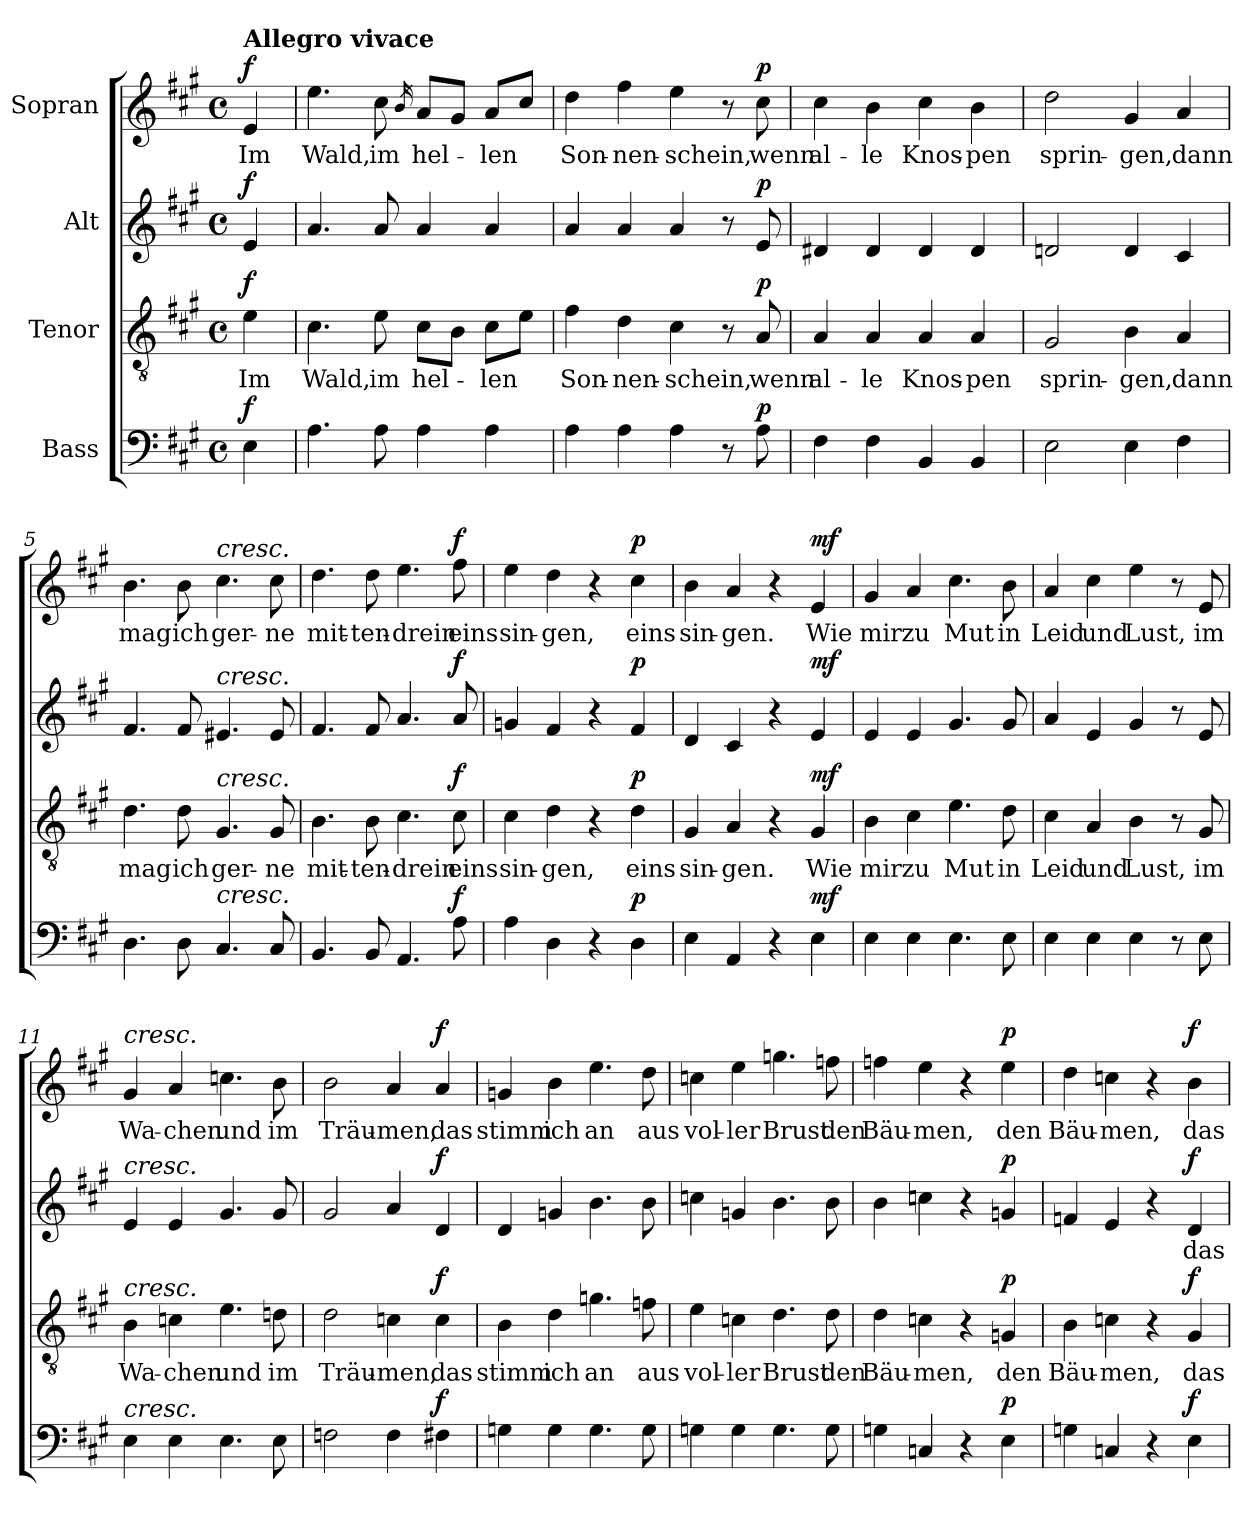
**kern	**dynam	**kern	**text	**dynam	**kern	**text	**dynam	**kern	**text	**dynam
*part4	*part4	*part3	*part3	*part3	*part2	*part2	*part2	*part1	*part1	*part1
*staff4	*staff4	*staff3	*staff3	*staff3	*staff2	*staff2	*staff2	*staff1	*staff1	*staff1
*I"Bass	*	*I"Tenor	*	*	*I"Alt	*	*	*I"Sopran	*	*
*clefF4	*	*clefGv2	*	*	*clefG2	*	*	*clefG2	*	*
*k[f#c#g#]	*	*k[f#c#g#]	*	*	*k[f#c#g#]	*	*	*k[f#c#g#]	*	*
*M4/4	*	*M4/4	*	*	*M4/4	*	*	*M4/4	*	*
*met(c)	*	*met(c)	*	*	*met(c)	*	*	*met(c)	*	*
=	=	=	=	=	=	=	=	=	=	=
!	!	!	!	!	!	!	!	!LO:TX:a:B:t=Allegro vivace	!	!
!	!LO:DY:a	!	!	!LO:DY:a	!	!	!LO:DY:a	!	!	!LO:DY:a
4E\	f	4e\	Im	f	4e/	.	f	4e/	Im	f
=1	=1	=1	=1	=1	=1	=1	=1	=1	=1	=1
4.A\	.	4.c#\	Wald,	.	4.a/	.	.	4.ee\	Wald,	.
8A\	.	8e\	im	.	8a/	.	.	8cc#\	im	.
.	.	.	.	.	.	.	.	16qb/	.	.
4A\	.	8c#\L	hel-	.	4a/	.	.	8a/L	hel-	.
.	.	8B\J	.	.	.	.	.	8g#/J	.	.
4A\	.	8c#\L	-len	.	4a/	.	.	8a/L	-len	.
.	.	8e\J	.	.	.	.	.	8cc#/J	.	.
=2	=2	=2	=2	=2	=2	=2	=2	=2	=2	=2
4A\	.	4f#\	Son-	.	4a/	.	.	4dd\	Son-	.
4A\	.	4d\	-nen-	.	4a/	.	.	4ff#\	-nen-	.
4A\	.	4c#\	-schein,	.	4a/	.	.	4ee\	-schein,	.
8r	.	8r	.	.	8r	.	.	8r	.	.
!	!LO:DY:a	!	!	!LO:DY:a	!	!	!LO:DY:a	!	!	!LO:DY:a
8A\	p	8A/	wenn	p	8e/	.	p	8cc#\	wenn	p
=3	=3	=3	=3	=3	=3	=3	=3	=3	=3	=3
4F#\	.	4A/	al-	.	4d#X/	.	.	4cc#\	al-	.
4F#\	.	4A/	-le	.	4d#/	.	.	4b\	-le	.
4BB/	.	4A/	Knos-	.	4d#/	.	.	4cc#\	Knos-	.
4BB/	.	4A/	-pen	.	4d#/	.	.	4b\	-pen	.
=4	=4	=4	=4	=4	=4	=4	=4	=4	=4	=4
2E\	.	2G#/	sprin-	.	2dn/	.	.	2dd\	sprin-	.
4E\	.	4B\	-gen,	.	4d/	.	.	4g#/	-gen,	.
4F#\	.	4A/	dann	.	4c#/	.	.	4a/	dann	.
!!LO:LB:g=z
=5	=5	=5	=5	=5	=5	=5	=5	=5	=5	=5
4.D\	.	4.d\	mag	.	4.f#/	.	.	4.b\	mag	.
8D\	.	8d\	ich	.	8f#/	.	.	8b\	ich	.
!	!	!	!	!	!	!	!	!LO:TX:a:i:t=cresc.	!	!
!	!	!	!	!	!LO:TX:a:i:t=cresc.	!	!	!	!	!
!	!	!LO:TX:a:i:t=cresc.	!	!	!	!	!	!	!	!
!LO:TX:a:i:t=cresc.	!	!	!	!	!	!	!	!	!	!
4.C#/	.	4.G#/	ger-	.	4.e#X/	.	.	4.cc#\	ger-	.
8C#/	.	8G#/	-ne	.	8e#/	.	.	8cc#\	-ne	.
=6	=6	=6	=6	=6	=6	=6	=6	=6	=6	=6
4.BB/	.	4.B\	mit-	.	4.f#/	.	.	4.dd\	mit-	.
8BB/	.	8B\	-ten-	.	8f#/	.	.	8dd\	-ten-	.
4.AA/	.	4.c#\	-drein	.	4.a/	.	.	4.ee\	-drein	.
!	!LO:DY:a	!	!	!LO:DY:a	!	!	!LO:DY:a	!	!	!LO:DY:a
8A\	f	8c#\	eins	f	8a/	.	f	8ff#\	eins	f
=7	=7	=7	=7	=7	=7	=7	=7	=7	=7	=7
4A\	.	4c#\	sin-	.	4gn/	.	.	4ee\	sin-	.
4D\	.	4d\	-gen,	.	4f#/	.	.	4dd\	-gen,	.
4r	.	4r	.	.	4r	.	.	4r	.	.
!	!LO:DY:a	!	!	!LO:DY:a	!	!	!LO:DY:a	!	!	!LO:DY:a
4D\	p	4d\	eins	p	4f#/	.	p	4cc#\	eins	p
=8	=8	=8	=8	=8	=8	=8	=8	=8	=8	=8
4E\	.	4G#/	sin-	.	4d/	.	.	4b\	sin-	.
4AA/	.	4A/	-gen.	.	4c#/	.	.	4a/	-gen.	.
4r	.	4r	.	.	4r	.	.	4r	.	.
!	!LO:DY:a	!	!	!LO:DY:a	!	!	!LO:DY:a	!	!	!LO:DY:a
4E\	mf	4G#/	Wie	mf	4e/	.	mf	4e/	Wie	mf
=9	=9	=9	=9	=9	=9	=9	=9	=9	=9	=9
4E\	.	4B\	mir	.	4e/	.	.	4g#/	mir	.
4E\	.	4c#\	zu	.	4e/	.	.	4a/	zu	.
4.E\	.	4.e\	Mut	.	4.g#/	.	.	4.cc#\	Mut	.
8E\	.	8d\	in	.	8g#/	.	.	8b\	in	.
!!LO:LB:g=z
=10	=10	=10	=10	=10	=10	=10	=10	=10	=10	=10
4E\	.	4c#\	Leid	.	4a/	.	.	4a/	Leid	.
4E\	.	4A/	und	.	4e/	.	.	4cc#\	und	.
4E\	.	4B\	Lust,	.	4g#/	.	.	4ee\	Lust,	.
8r	.	8r	.	.	8r	.	.	8r	.	.
8E\	.	8G#/	im	.	8e/	.	.	8e/	im	.
=11	=11	=11	=11	=11	=11	=11	=11	=11	=11	=11
!	!	!	!	!	!	!	!	!LO:TX:a:i:t=cresc.	!	!
!	!	!	!	!	!LO:TX:a:i:t=cresc.	!	!	!	!	!
!	!	!LO:TX:a:i:t=cresc.	!	!	!	!	!	!	!	!
!LO:TX:a:i:t=cresc.	!	!	!	!	!	!	!	!	!	!
4E\	.	4B\	Wa-	.	4e/	.	.	4g#/	Wa-	.
4E\	.	4cn\	-chen	.	4e/	.	.	4a/	-chen	.
4.E\	.	4.e\	und	.	4.g#/	.	.	4.ccn\	und	.
8E\	.	8dn\	im	.	8g#/	.	.	8b\	im	.
=12	=12	=12	=12	=12	=12	=12	=12	=12	=12	=12
2Fn\	.	2d\	Träu-	.	2g#/	.	.	2b\	Träu-	.
4F\	.	4cn\	-men,	.	4a/	.	.	4a/	-men,	.
!	!LO:DY:a	!	!	!LO:DY:a	!	!	!LO:DY:a	!	!	!LO:DY:a
4F#X\	f	4c\	das	f	4d/	.	f	4a/	das	f
=13	=13	=13	=13	=13	=13	=13	=13	=13	=13	=13
4Gn\	.	4B\	stimm	.	4d/	.	.	4gn/	stimm	.
4G\	.	4d\	ich	.	4gn/	.	.	4b\	ich	.
4.G\	.	4.gn\	an	.	4.b\	.	.	4.ee\	an	.
8G\	.	8fn\	aus	.	8b\	.	.	8dd\	aus	.
=14	=14	=14	=14	=14	=14	=14	=14	=14	=14	=14
4Gn\	.	4e\	vol-	.	4ccn\	.	.	4ccn\	vol-	.
4G\	.	4cn\	-ler	.	4gn/	.	.	4ee\	-ler	.
4.G\	.	4.d\	Brust	.	4.b\	.	.	4.ggn\	Brust	.
8G\	.	8d\	den	.	8b\	.	.	8ffn\	den	.
!!LO:LB:g=z
=15	=15	=15	=15	=15	=15	=15	=15	=15	=15	=15
4Gn\	.	4d\	Bäu-	.	4b\	.	.	4ffn\	Bäu-	.
4Cn/	.	4cn\	-men,	.	4ccn\	.	.	4ee\	-men,	.
4r	.	4r	.	.	4r	.	.	4r	.	.
!	!LO:DY:a	!	!	!LO:DY:a	!	!	!LO:DY:a	!	!	!LO:DY:a
4E\	p	4Gn/	den	p	4gn/	.	p	4ee\	den	p
=16	=16	=16	=16	=16	=16	=16	=16	=16	=16	=16
4Gn\	.	4B\	Bäu-	.	4fn/	.	.	4dd\	Bäu-	.
4Cn/	.	4cn\	-men,	.	4e/	.	.	4ccn\	-men,	.
4r	.	4r	.	.	4r	.	.	4r	.	.
!	!LO:DY:a	!	!	!LO:DY:a	!	!	!LO:DY:a	!	!	!LO:DY:a
4E\	f	4G#/	das	f	4d/	das	f	4b\	das	f
=	=	=	=	=	=	=	=	=	=	=
*-	*-	*-	*-	*-	*-	*-	*-	*-	*-	*-
